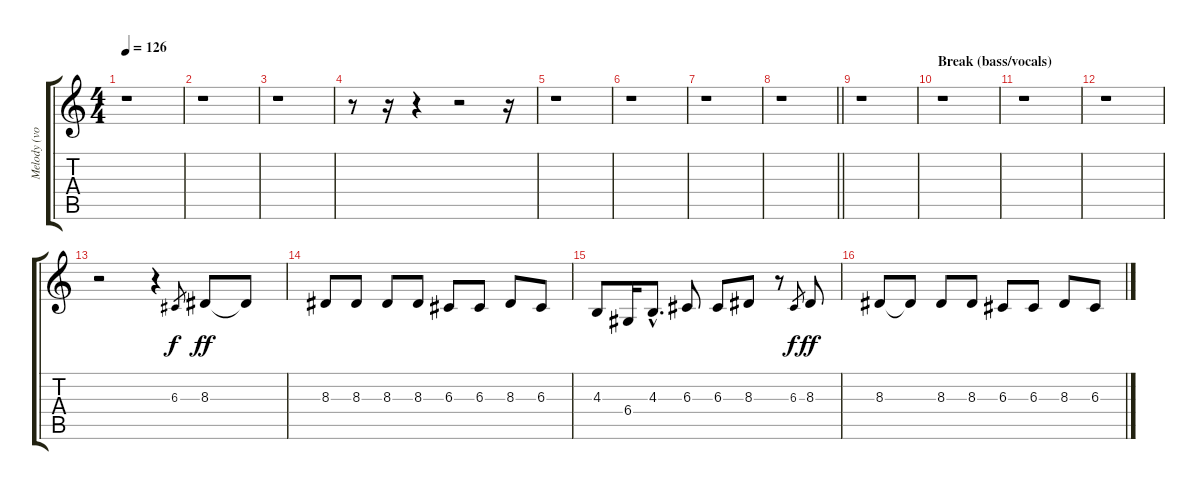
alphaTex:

\track ("Melody (vocal)" "Melody (vo") {instrument tenorsax}
\staff {score tabs}
\tuning (E4 B3 G3 D3 A2 E2) {hide}
\ts (4 4)
\tempo 126
\clef g2
\ks c
r.1{dy ff} |
r.1 |
r.1 |
r.8 r.16 r.4 r.2 r.16 |
r.1 |
r.1 |
r.1 |
\barLineRight lightlight
r.1 |
r.1 |
\section ("" "Break (bass/vocals)")
r.1 |
r.1 |
r.1 |
r.2 r.4 6.3.8{gr dy f} 8.3.8{dy ff} 8.3{t}.8 |
8.3.8 8.3.8 8.3.8 8.3.8 6.3.8 6.3.8 8.3.8 6.3.8 |
4.3.8 6.4.16 4.3{hac}.8{d} 6.3.8 6.3.8 8.3.8 r.8 6.3.8{gr dy f} 8.3.8{dy ff} |
8.3.8 8.3{t}.8 8.3.8 8.3.8 6.3.8 6.3.8 8.3.8 6.3.8
